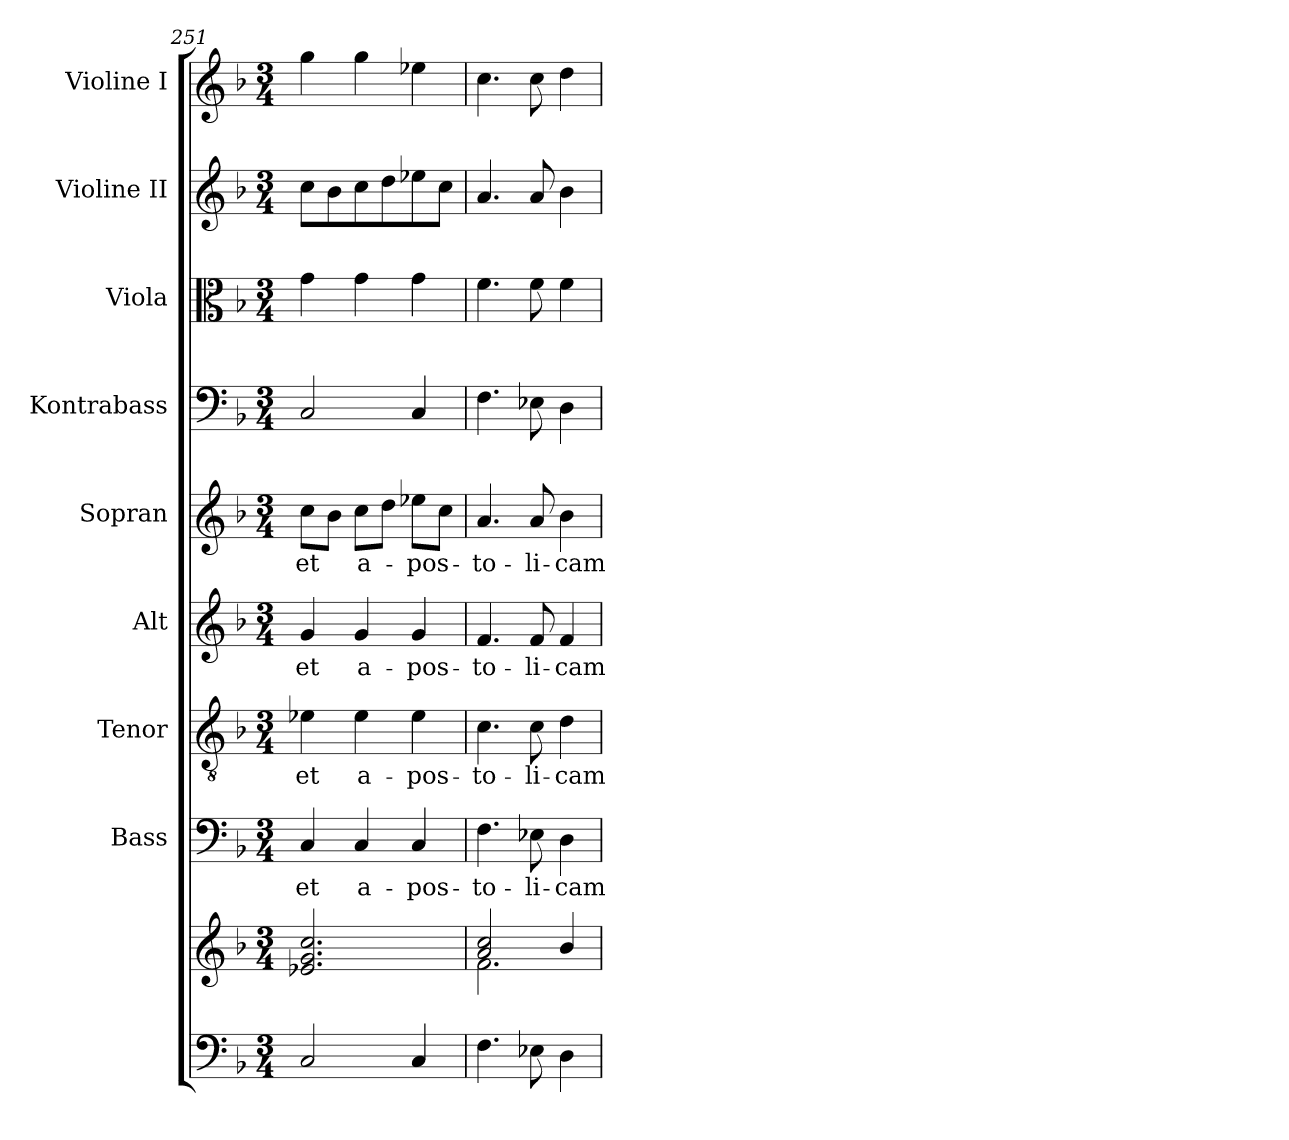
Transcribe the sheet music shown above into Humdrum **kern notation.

**kern	**kern	**kern	**text	**kern	**text	**kern	**text	**kern	**text	**kern	**kern	**kern	**kern
*part9	*part9	*part8	*part8	*part7	*part7	*part6	*part6	*part5	*part5	*part4	*part3	*part2	*part1
*staff10	*staff9	*staff8	*staff8	*staff7	*staff7	*staff6	*staff6	*staff5	*staff5	*staff4	*staff3	*staff2	*staff1
*	*	*I"Bass	*	*I"Tenor	*	*I"Alt	*	*I"Sopran	*	*I"Kontrabass	*I"Viola	*I"Violine II	*I"Violine I
*	*	*I'B.	*	*I'T.	*	*I'A.	*	*I'S.	*	*I'Kb.	*I'Vla.	*I'Vl. II	*I'Vl. I
*clefF4	*clefG2	*clefF4	*	*clefGv2	*	*clefG2	*	*clefG2	*	*clefF4	*clefC3	*clefG2	*clefG2
*	*	*	*	*	*	*	*	*	*	*ITrd7c12	*	*	*
*k[b-]	*k[b-]	*k[b-]	*	*k[b-]	*	*k[b-]	*	*k[b-]	*	*k[b-]	*k[b-]	*k[b-]	*k[b-]
*F:	*F:	*F:	*	*F:	*	*F:	*	*F:	*	*F:	*F:	*F:	*F:
*M3/4	*M3/4	*M3/4	*	*M3/4	*	*M3/4	*	*M3/4	*	*M3/4	*M3/4	*M3/4	*M3/4
=251	=251	=251	=251	=251	=251	=251	=251	=251	=251	=251	=251	=251	=251
!	!	!	!LO:LY:b	!	!LO:LY:b	!	!LO:LY:b	!	!LO:LY:b	!	!	!	!
2C/	2.e-X/ 2.g/ 2.cc/	4C/	et	4e-X\	et	4g/	et	8cc\L	et	2CC/	4g\	8cc\L	4gg\
.	.	.	.	.	.	.	.	8b-\J	.	.	.	8b-\	.
!	!	!	!LO:LY:b	!	!LO:LY:b	!	!LO:LY:b	!	!LO:LY:b	!	!	!	!
.	.	4C/	a-	4e-\	a-	4g/	a-	8cc\L	a-	.	4g\	8cc\	4gg\
.	.	.	.	.	.	.	.	8dd\J	.	.	.	8dd\	.
!	!	!	!LO:LY:b	!	!LO:LY:b	!	!LO:LY:b	!	!LO:LY:b	!	!	!	!
4C/	.	4C/	-pos-	4e-\	-pos-	4g/	-pos-	8ee-X\L	-pos-	4CC/	4g\	8ee-X\	4ee-X\
.	.	.	.	.	.	.	.	8cc\J	.	.	.	8cc\J	.
!!LO:PB:g=z
=252	=252	=252	=252	=252	=252	=252	=252	=252	=252	=252	=252	=252	=252
*	*^	*	*	*	*	*	*	*	*	*	*	*	*
!	!	!	!	!LO:LY:b	!	!LO:LY:b	!	!LO:LY:b	!	!LO:LY:b	!	!	!	!
4.F\	2a/ 2cc/	2.f\	4.F\	-to-	4.c\	-to-	4.f/	-to-	4.a/	-to-	4.FF\	4.f\	4.a/	4.cc\
!	!	!	!	!LO:LY:b	!	!LO:LY:b	!	!LO:LY:b	!	!LO:LY:b	!	!	!	!
8E-X\	.	.	8E-X\	-li-	8c\	-li-	8f/	-li-	8a/	-li-	8EE-X\	8f\	8a/	8cc\
!	!	!	!	!LO:LY:b	!	!LO:LY:b	!	!LO:LY:b	!	!LO:LY:b	!	!	!	!
4D\	4b-/	.	4D\	-cam	4d\	-cam	4f/	-cam	4b-\	-cam	4DD\	4f\	4b-\	4dd\
*	*v	*v	*	*	*	*	*	*	*	*	*	*	*	*
=	=	=	=	=	=	=	=	=	=	=	=	=	=
*-	*-	*-	*-	*-	*-	*-	*-	*-	*-	*-	*-	*-	*-
